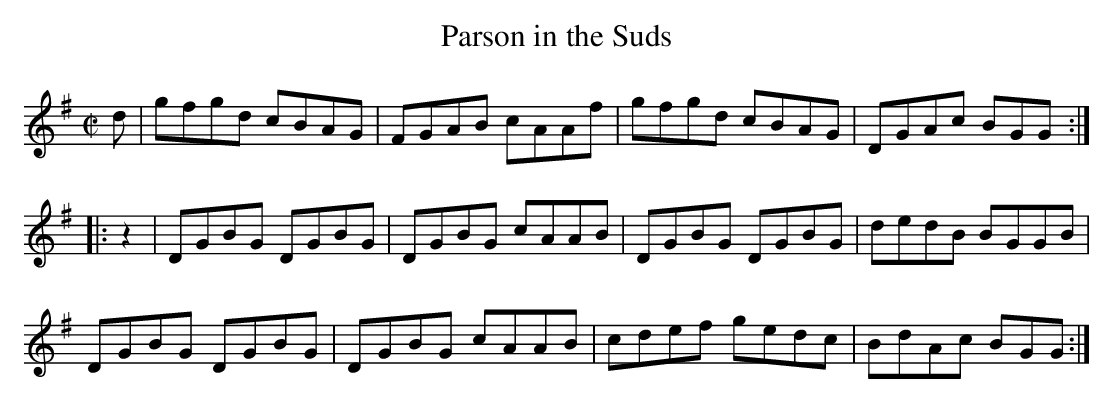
X:1
T:Parson in the Suds
M:C|
L:1/8
K:G
d|gfgd cBAG|FGAB cAAf|gfgd cBAG|DGAc BGG:|
|:z2|DGBG DGBG|DGBG cAAB|DGBG DGBG|dedB BGGB|
DGBG DGBG|DGBG cAAB|cdef gedc|BdAc BGG:|]
